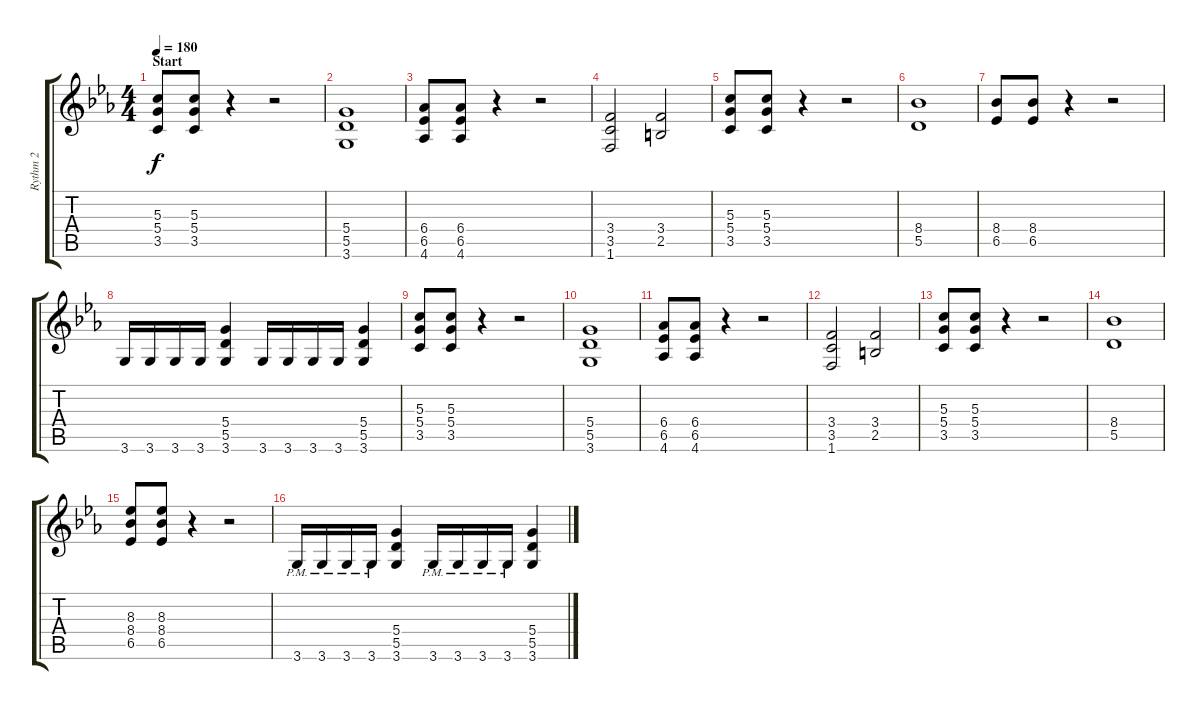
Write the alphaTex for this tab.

\track ("Rythm 2" "Rythm 2") {instrument distortionguitar}
\staff {score tabs}
\tuning (E4 B3 G3 D3 A2 E2) {hide}
\ts (4 4)
\section ("" "Start")
\tempo 180
\clef g2
\ks eb
(5.3 5.4 3.5).8{dy f instrument distortionguitar} (5.3 5.4 3.5).8 r.4 r.2 |
(5.4 5.5 3.6).1 |
(6.4 6.5 4.6).8 (6.4 6.5 4.6).8 r.4 r.2 |
(3.4 3.5 1.6).2 (3.4 2.5).2 |
(5.3 5.4 3.5).8 (5.3 5.4 3.5).8 r.4 r.2 |
(8.4 5.5).1 |
(8.4 6.5).8 (8.4 6.5).8 r.4 r.2 |
3.6.16 3.6.16 3.6.16 3.6.16 (5.4 5.5 3.6).4 3.6.16 3.6.16 3.6.16 3.6.16 (5.4 5.5 3.6).4 |
(5.3 5.4 3.5).8 (5.3 5.4 3.5).8 r.4 r.2 |
(5.4 5.5 3.6).1 |
(6.4 6.5 4.6).8 (6.4 6.5 4.6).8 r.4 r.2 |
(3.4 3.5 1.6).2 (3.4 2.5).2 |
(5.3 5.4 3.5).8 (5.3 5.4 3.5).8 r.4 r.2 |
(8.4 5.5).1 |
(8.3 8.4 6.5).8 (8.3 8.4 6.5).8 r.4 r.2 |
3.6{pm}.16 3.6{pm}.16 3.6{pm}.16 3.6{pm}.16 (5.4 5.5 3.6).4 3.6{pm}.16 3.6{pm}.16 3.6{pm}.16 3.6{pm}.16 (5.4 5.5 3.6).4
